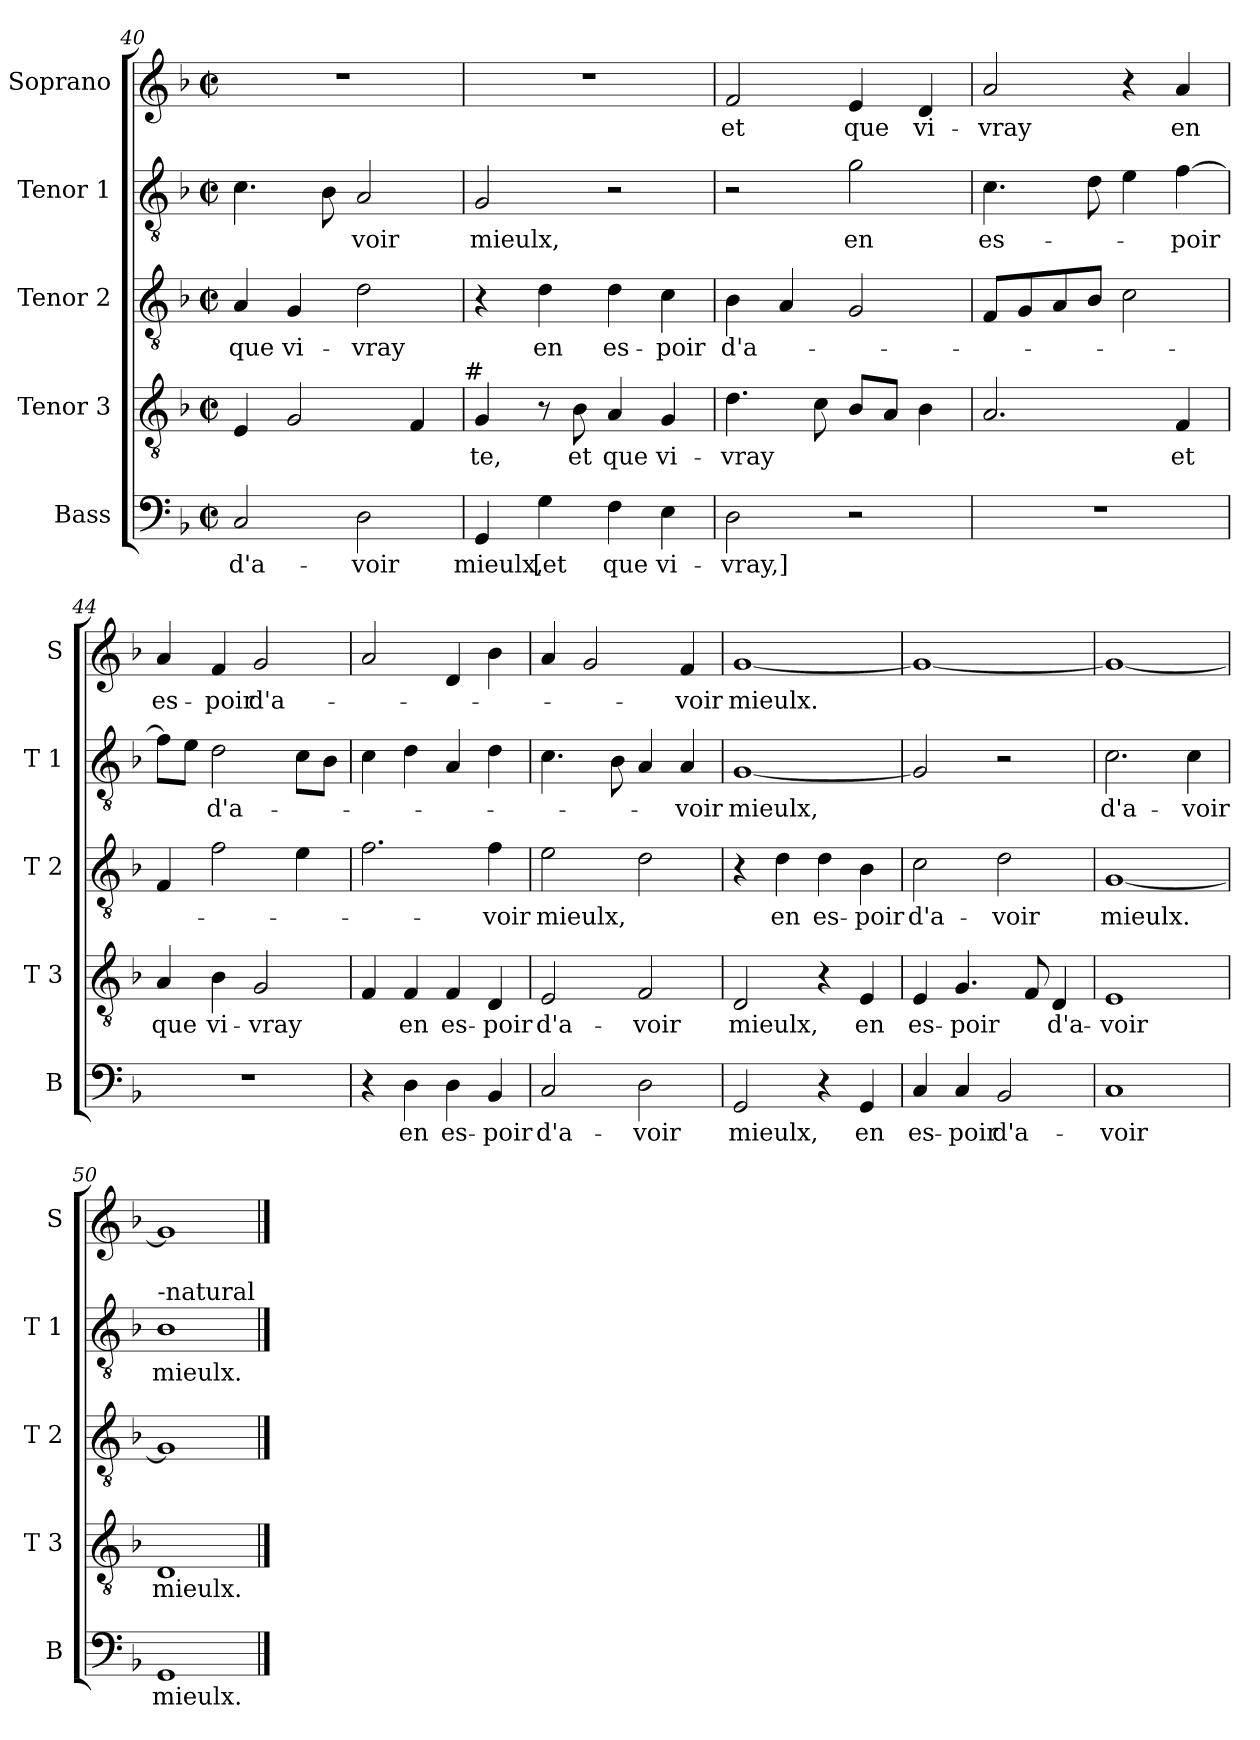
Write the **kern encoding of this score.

**kern	**text	**kern	**text	**kern	**text	**kern	**text	**kern	**text
*part5	*part5	*part4	*part4	*part3	*part3	*part2	*part2	*part1	*part1
*staff5	*staff5	*staff4	*staff4	*staff3	*staff3	*staff2	*staff2	*staff1	*staff1
*I"Bass	*	*I"Tenor 3	*	*I"Tenor 2	*	*I"Tenor 1	*	*I"Soprano	*
*I'B	*	*I'T 3	*	*I'T 2	*	*I'T 1	*	*I'S	*
*clefF4	*	*clefGv2	*	*clefGv2	*	*clefGv2	*	*clefG2	*
*k[b-]	*	*k[b-]	*	*k[b-]	*	*k[b-]	*	*k[b-]	*
*F:	*	*F:	*	*F:	*	*F:	*	*F:	*
*M2/2	*	*M2/2	*	*M2/2	*	*M2/2	*	*M2/2	*
*met(c|)	*	*met(c|)	*	*met(c|)	*	*met(c|)	*	*met(c|)	*
=40	=40	=40	=40	=40	=40	=40	=40	=40	=40
2C/	d'a-	4E/	.	4A/	que	4.c\	.	1r	.
.	.	2G/	.	4G/	vi-	.	.	.	.
.	.	.	.	.	.	8B-\	.	.	.
2D\	-voir	.	.	2d\	-vray	2A/	-voir	.	.
.	.	4F/	.	.	.	.	.	.	.
!	!	!LO:TX:a:t=#	!	!	!	!	!	!	!
!!LO:PB:g=z
=41	=41	=41	=41	=41	=41	=41	=41	=41	=41
4GG/	mieulx,	4G/	-te,	4r	.	2G/	mieulx,	1r	.
4G\	[et	8r	.	4d\	en	.	.	.	.
.	.	8B-\	et	.	.	.	.	.	.
4F\	que	4A/	que	4d\	es-	2r	.	.	.
4E\	vi-	4G/	vi-	4c\	-poir	.	.	.	.
=42	=42	=42	=42	=42	=42	=42	=42	=42	=42
2D\	-vray,]	4.d\	-vray	4B-\	d'a-	2r	.	2f/	et
.	.	.	.	4A/	.	.	.	.	.
.	.	8c\	.	.	.	.	.	.	.
2r	.	8B-/L	.	2G/	.	2g\	en	4e/	que
.	.	8A/J	.	.	.	.	.	.	.
.	.	4B-\	.	.	.	.	.	4d/	vi-
=43	=43	=43	=43	=43	=43	=43	=43	=43	=43
1r	.	2.A/	.	8F/L	.	4.c\	es-	2a/	-vray
.	.	.	.	8G/	.	.	.	.	.
.	.	.	.	8A/	.	.	.	.	.
.	.	.	.	8B-/J	.	8d\	.	.	.
.	.	.	.	2c\	.	4e\	.	4r	.
.	.	4F/	et	.	.	[4f\	-poir	4a/	en
=44	=44	=44	=44	=44	=44	=44	=44	=44	=44
1r	.	4A/	que	4F/	.	8f\L]	.	4a/	es-
.	.	.	.	.	.	8e\J	.	.	.
.	.	4B-\	vi-	2f\	.	2d\	d'a-	4f/	-poir
.	.	2G/	-vray	.	.	.	.	2g/	d'a-
.	.	.	.	4e\	.	8c\L	.	.	.
.	.	.	.	.	.	8B-\J	.	.	.
=45	=45	=45	=45	=45	=45	=45	=45	=45	=45
4r	.	4F/	.	2.f\	.	4c\	.	2a/	.
4D\	en	4F/	en	.	.	4d\	.	.	.
4D\	es-	4F/	es-	.	.	4A/	.	4d/	.
4BB-/	-poir	4D/	-poir	4f\	-voir	4d\	.	4b-\	.
!!LO:LB:g=z
=46	=46	=46	=46	=46	=46	=46	=46	=46	=46
2C/	d'a-	2E/	d'a-	2e\	mieulx,	4.c\	.	4a/	.
.	.	.	.	.	.	.	.	2g/	.
.	.	.	.	.	.	8B-\	.	.	.
2D\	-voir	2F/	-voir	2d\	.	4A/	.	.	.
.	.	.	.	.	.	4A/	-voir	4f/	-voir
=47	=47	=47	=47	=47	=47	=47	=47	=47	=47
2GG/	mieulx,	2D/	mieulx,	4r	.	[1G	mieulx,	[1g	mieulx.
.	.	.	.	4d\	en	.	.	.	.
4r	.	4r	.	4d\	es-	.	.	.	.
4GG/	en	4E/	en	4B-\	-poir	.	.	.	.
=48	=48	=48	=48	=48	=48	=48	=48	=48	=48
4C/	es-	4E/	es-	2c\	d'a-	2G/]	.	1g_	.
4C/	-poir	4.G/	-poir	.	.	.	.	.	.
2BB-/	d'a-	.	.	2d\	-voir	2r	.	.	.
.	.	8F/	.	.	.	.	.	.	.
.	.	4D/	d'a-	.	.	.	.	.	.
=49	=49	=49	=49	=49	=49	=49	=49	=49	=49
1C	-voir	1E	-voir	[1G	mieulx.	2.c\	d'a-	1g_	.
.	.	.	.	.	.	4c\	-voir	.	.
=50	=50	=50	=50	=50	=50	=50	=50	=50	=50
!	!	!	!	!	!	!LO:TX:a:t=-natural	!	!	!
1GG	mieulx.	1D	mieulx.	1G]	.	1B-	mieulx.	1g]	.
==	==	==	==	==	==	==	==	==	==
*-	*-	*-	*-	*-	*-	*-	*-	*-	*-
